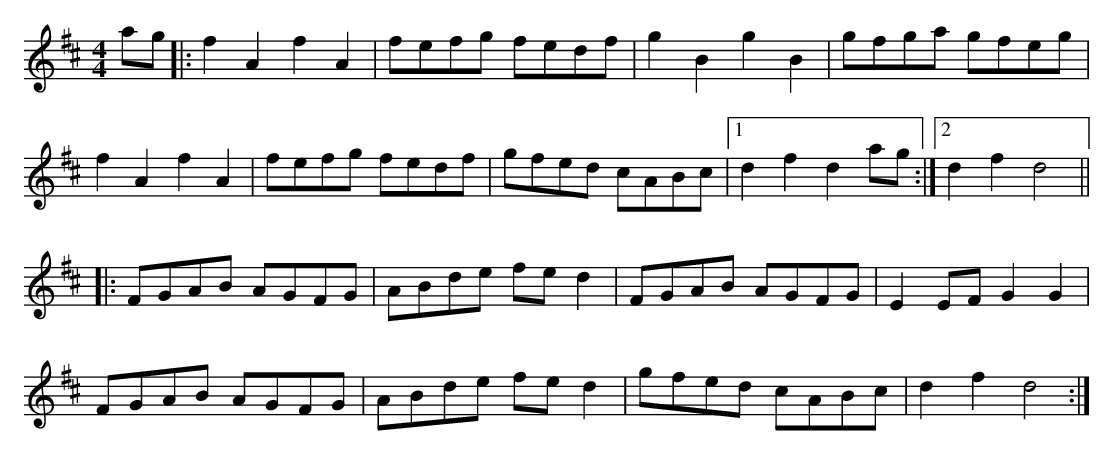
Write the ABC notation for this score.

X:1
M:4/4
K:D
ag |: f2 A2 f2 A2|fefg fedf| g2 B2 g2 B2|gfga gfeg|
 f2 A2 f2 A2|fefg fedf| gfed cABc|1 d2 f2 d2 ag:|2 d2f2d4 ||
|: FGAB AGFG|ABde fe d2|FGAB AGFG| E2EF G2 G2|
 FGAB AGFG|ABde fe d2 | gfed cABc| d2 f2 d4:|
